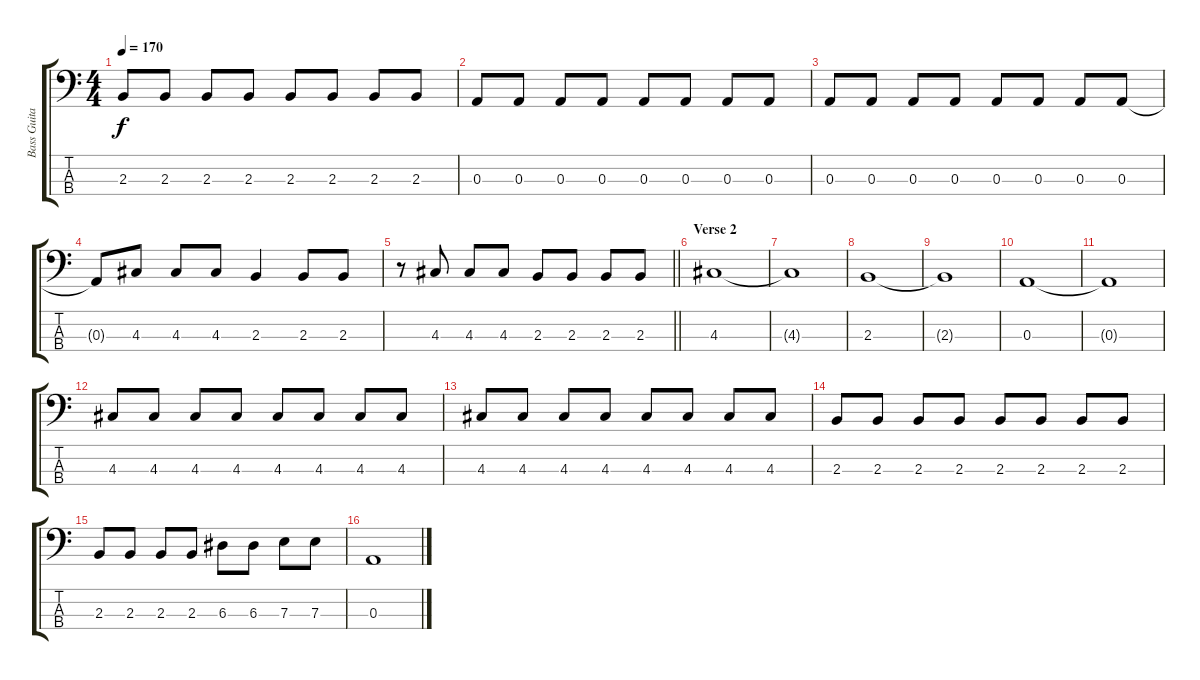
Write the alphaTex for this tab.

\track ("Bass Guitar" "Bass Guita") {instrument electricbasspick}
\staff {score tabs}
\tuning (G2 D2 A1 E1) {hide}
\ts (4 4)
\tempo 170
\clef f4
\ks c
2.3.8{dy f} 2.3.8 2.3.8 2.3.8 2.3.8 2.3.8 2.3.8 2.3.8 |
0.3.8 0.3.8 0.3.8 0.3.8 0.3.8 0.3.8 0.3.8 0.3.8 |
0.3.8 0.3.8 0.3.8 0.3.8 0.3.8 0.3.8 0.3.8 0.3.8 |
0.3{t}.8 4.3.8 4.3.8 4.3.8 2.3.4 2.3.8 2.3.8 |
\barLineRight lightlight
r.8 4.3.8 4.3.8 4.3.8 2.3.8 2.3.8 2.3.8 2.3.8 |
\section ("" "Verse 2")
4.3.1 |
4.3{t}.1 |
2.3.1 |
2.3{t}.1 |
0.3.1 |
0.3{t}.1 |
4.3.8 4.3.8 4.3.8 4.3.8 4.3.8 4.3.8 4.3.8 4.3.8 |
4.3.8 4.3.8 4.3.8 4.3.8 4.3.8 4.3.8 4.3.8 4.3.8 |
2.3.8 2.3.8 2.3.8 2.3.8 2.3.8 2.3.8 2.3.8 2.3.8 |
2.3.8 2.3.8 2.3.8 2.3.8 6.3.8 6.3.8 7.3.8 7.3.8 |
0.3.1
